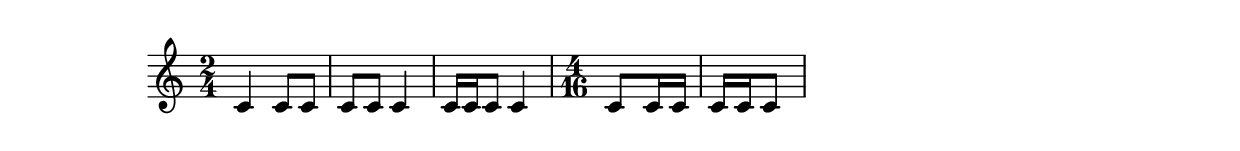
\header {

  texidoc = "New sections for spacing can be started with
@code{\newSpacingSection}. In this example, a section is started at
the 4/16, and a 16th in the second section takes as much space as a
8th in first section."

}

\paper
{
  ragged-right = ##t
  }
\version "2.12.0"
\relative c' {
  \time 2/4
  c4 c8 c 
  c8 c c4 c16[ c c8] c4

  \newSpacingSection
  \time 4/16
  c8[ c16 c]
  c16[ c  c8]
} 
  

